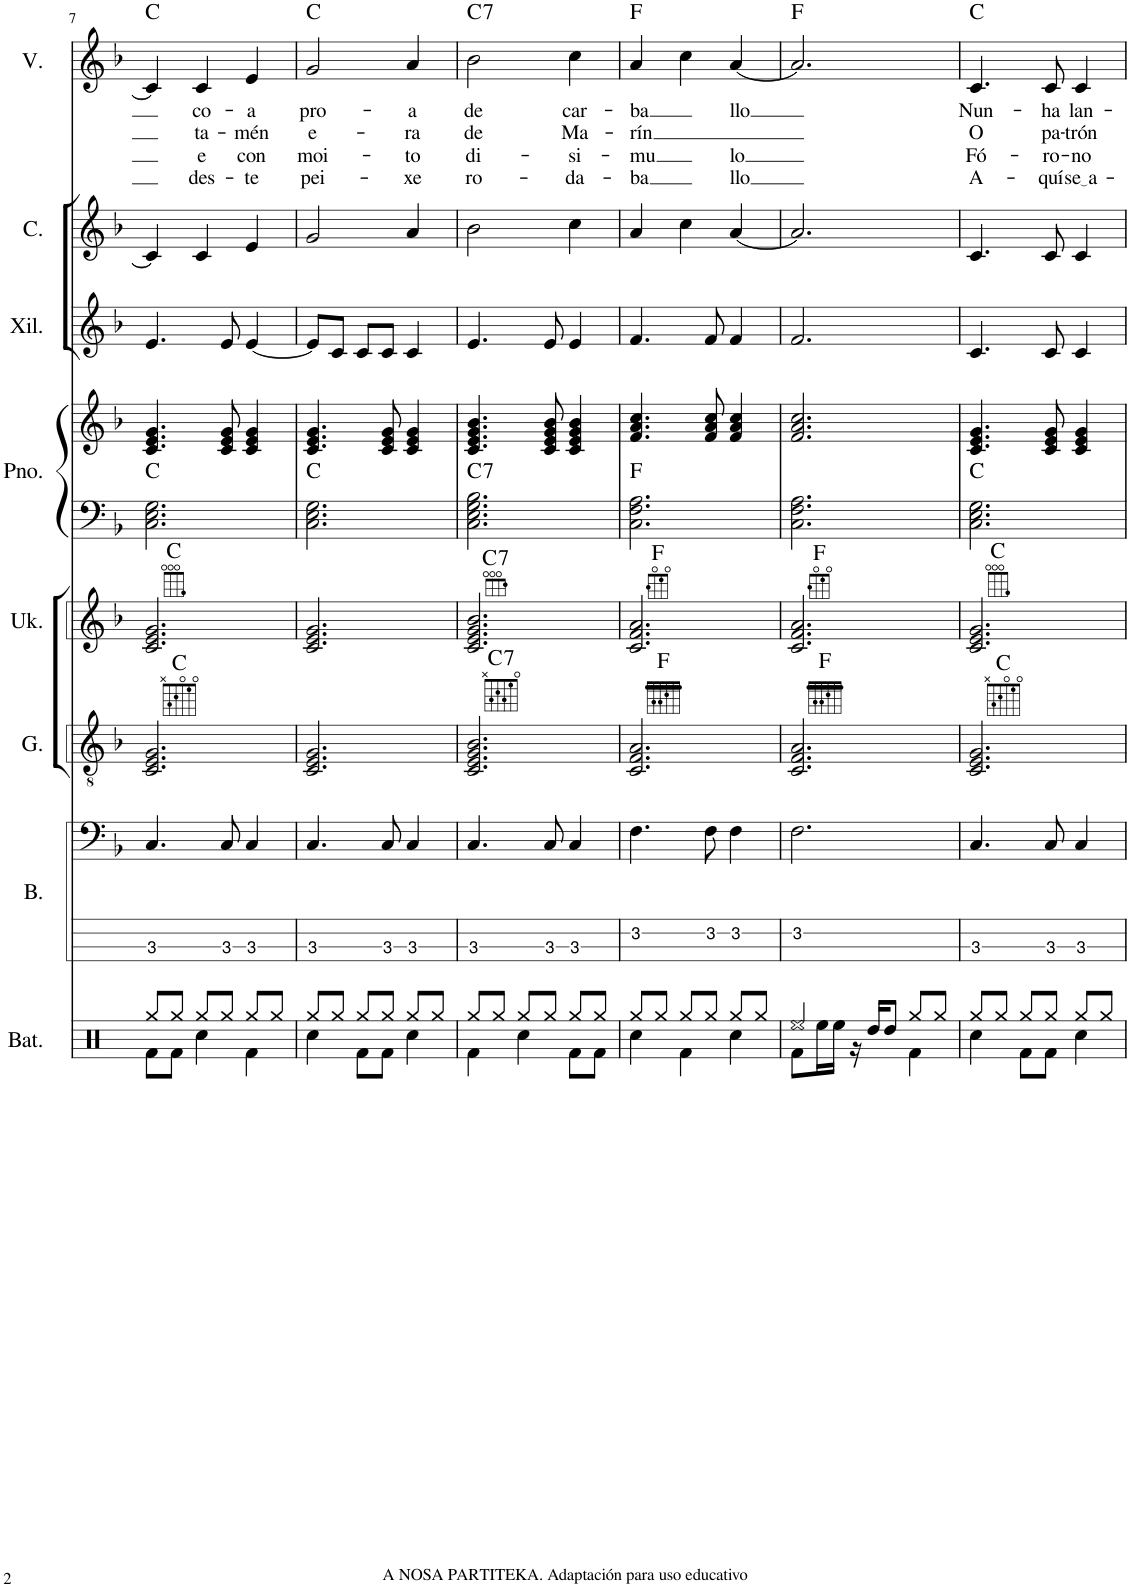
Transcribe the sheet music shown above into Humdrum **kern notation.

**kern	**kern	**kern	**kern	**harte	**kern	**harte	**kern	**kern	**harte	**kern	**kern	**kern	**text	**text	**text	**text	**harte
*part8	*part7	*part7	*part6	*part6	*part5	*part5	*part4	*part4	*part4	*part3	*part2	*part1	*part1	*part1	*part1	*part1	*part1
*staff10	*staff9	*staff8	*staff7	*	*staff6	*	*staff5	*staff4	*	*staff3	*staff2	*staff1	*staff1	*staff1	*staff1	*staff1	*
*I"Batería	*I"Baixo	*	*I"Guitarra	*	*I"Ukelele	*	*I"Piano	*	*	*I"Xilófono	*I"Carillón	*I"Voz	*	*	*	*	*
*I'Bat.	*I'B.	*	*I'G.	*	*I'Uk.	*	*I'Pno.	*	*	*I'Xil.	*I'C.	*I'V.	*	*	*	*	*
!!LO:PB:g=z
*clefX	*	*clefF4	*clefGv2	*	*clefG2	*	*clefF4	*clefG2	*	*clefG2	*clefG2	*clefG2	*	*	*	*	*
*	*Trd7c12	*Trd7c12	*	*	*	*	*	*	*	*Trd-7c-12	*Trd-14c-24	*	*	*	*	*	*
*k[]	*k[b-]	*k[b-]	*k[b-]	*	*k[b-]	*	*k[b-]	*k[b-]	*	*k[b-]	*k[b-]	*k[b-]	*	*	*	*	*
*M3/4	*M3/4	*M3/4	*M3/4	*	*M3/4	*	*M3/4	*M3/4	*	*M3/4	*M3/4	*M3/4	*	*	*	*	*
=7	=7	=7	=7	=7	=7	=7	=7	=7	=7	=7	=7	=7	=7	=7	=7	=7	=7
*^	*	*	*	*	*	*	*	*	*	*	*	*	*	*	*	*	*
8Rgg/L	8Rf\L	4.C	4.C/	2.C/ 2.E/ 2.G/	C:maj	2.c/ 2.e/ 2.g/	C:maj	2.C\ 2.E\ 2.G\	4.c/ 4.e/ 4.g/	C:maj	4.e/	4c/]	4c/]	.	.	.	.	C:maj
8Rgg/J	8Rf\J	.	.	.	.	.	.	.	.	.	.	.	.	.	.	.	.	.
!	!	!	!	!	!	!	!	!	!	!	!	!	!	!LO:LY:b	!LO:LY:b	!LO:LY:b	!LO:LY:b	!
8Rgg/L	4Rcc\	.	.	.	.	.	.	.	.	.	.	4c/	4c/	co-	ta-	e	-des-	.
8Rgg/J	.	8C	8C/	.	.	.	.	.	8c/ 8e/ 8g/	.	8e/	.	.	.	.	.	.	.
!	!	!	!	!	!	!	!	!	!	!	!	!	!	!LO:LY:b	!LO:LY:b	!LO:LY:b	!LO:LY:b	!
8Rgg/L	4Rf\	4C	4C/	.	.	.	.	.	4c/ 4e/ 4g/	.	[4e/	4e/	4e/	-a	-mén	con	-te	.
8Rgg/J	.	.	.	.	.	.	.	.	.	.	.	.	.	.	.	.	.	.
=8	=8	=8	=8	=8	=8	=8	=8	=8	=8	=8	=8	=8	=8	=8	=8	=8	=8	=8
!	!	!	!	!	!	!	!	!	!	!	!	!	!	!LO:LY:b	!LO:LY:b	!LO:LY:b	!LO:LY:b	!
8Rgg/L	4Rcc\	4.C	4.C/	2.C/ 2.E/ 2.G/	.	2.c/ 2.e/ 2.g/	.	2.C\ 2.E\ 2.G\	4.c/ 4.e/ 4.g/	C:maj	8e/L]	2g/	2g/	pro-	e-	moi-	pei-	C:maj
8Rgg/J	.	.	.	.	.	.	.	.	.	.	8c/J	.	.	.	.	.	.	.
8Rgg/L	8Rf\L	.	.	.	.	.	.	.	.	.	8c/L	.	.	.	.	.	.	.
8Rgg/J	8Rf\J	8C	8C/	.	.	.	.	.	8c/ 8e/ 8g/	.	8c/J	.	.	.	.	.	.	.
!	!	!	!	!	!	!	!	!	!	!	!	!	!	!LO:LY:b	!LO:LY:b	!LO:LY:b	!LO:LY:b	!
8Rgg/L	4Rcc\	4C	4C/	.	.	.	.	.	4c/ 4e/ 4g/	.	4c/	4a/	4a/	-a	-ra	-to	-xe	.
8Rgg/J	.	.	.	.	.	.	.	.	.	.	.	.	.	.	.	.	.	.
=9	=9	=9	=9	=9	=9	=9	=9	=9	=9	=9	=9	=9	=9	=9	=9	=9	=9	=9
!	!	!	!	!	!LO:H:kt=7	!	!LO:H:kt=7	!	!	!LO:H:kt=7	!	!	!	!LO:LY:b	!LO:LY:b	!LO:LY:b	!LO:LY:b	!LO:H:kt=7
8Rgg/L	4Rf\	4.C	4.C/	2.C/ 2.E/ 2.G/ 2.B-/	C:7	2.c/ 2.e/ 2.g/ 2.b-/	C:7	2.C\ 2.E\ 2.G\ 2.B-\	4.c/ 4.e/ 4.g/ 4.b-/	C:7	4.e/	2b-\	2b-\	de	de	di-	ro-	C:7
8Rgg/J	.	.	.	.	.	.	.	.	.	.	.	.	.	.	.	.	.	.
8Rgg/L	4Rcc\	.	.	.	.	.	.	.	.	.	.	.	.	.	.	.	.	.
8Rgg/J	.	8C	8C/	.	.	.	.	.	8c/ 8e/ 8g/ 8b-/	.	8e/	.	.	.	.	.	.	.
!	!	!	!	!	!	!	!	!	!	!	!	!	!	!LO:LY:b	!LO:LY:b	!LO:LY:b	!LO:LY:b	!
8Rgg/L	8Rf\L	4C	4C/	.	.	.	.	.	4c/ 4e/ 4g/ 4b-/	.	4e/	4cc\	4cc\	car-	Ma-	-si-	-da-	.
8Rgg/J	8Rf\J	.	.	.	.	.	.	.	.	.	.	.	.	.	.	.	.	.
=10	=10	=10	=10	=10	=10	=10	=10	=10	=10	=10	=10	=10	=10	=10	=10	=10	=10	=10
!	!	!	!	!	!	!	!	!	!	!	!	!	!	!LO:LY:b	!LO:LY:b	!LO:LY:b	!LO:LY:b	!
8Rgg/L	4Rcc\	4.F	4.F\	2.C/ 2.F/ 2.A/	F:maj	2.c/ 2.f/ 2.a/	F:maj	2.C\ 2.F\ 2.A\	4.f/ 4.a/ 4.cc/	F:maj	4.f/	4a/	4a/	-ba	-rín	-mu	-ba	F:maj
8Rgg/J	.	.	.	.	.	.	.	.	.	.	.	.	.	.	.	.	.	.
8Rgg/L	4Rf\	.	.	.	.	.	.	.	.	.	.	4cc\	4cc\	.	.	.	.	.
8Rgg/J	.	8F	8F\	.	.	.	.	.	8f/ 8a/ 8cc/	.	8f/	.	.	.	.	.	.	.
!	!	!	!	!	!	!	!	!	!	!	!	!	!	!LO:LY:b	!	!LO:LY:b	!LO:LY:b	!
8Rgg/L	4Rcc\	4F	4F\	.	.	.	.	.	4f/ 4a/ 4cc/	.	4f/	[4a/	[4a/	llo	.	lo	llo	.
8Rgg/J	.	.	.	.	.	.	.	.	.	.	.	.	.	.	.	.	.	.
=11	=11	=11	=11	=11	=11	=11	=11	=11	=11	=11	=11	=11	=11	=11	=11	=11	=11	=11
2Ree/	8Rf\L	2.F	2.F\	2.C/ 2.F/ 2.A/	F:maj	2.c/ 2.f/ 2.a/	F:maj	2.C\ 2.F\ 2.A\	2.f/ 2.a/ 2.cc/	.	2.f/	2.a/]	2.a/]	.	.	.	.	F:maj
.	16Ree\L	.	.	.	.	.	.	.	.	.	.	.	.	.	.	.	.	.
.	16Ree\JJ	.	.	.	.	.	.	.	.	.	.	.	.	.	.	.	.	.
.	16r	.	.	.	.	.	.	.	.	.	.	.	.	.	.	.	.	.
.	16Rdd/KL	.	.	.	.	.	.	.	.	.	.	.	.	.	.	.	.	.
.	8Rdd/J	.	.	.	.	.	.	.	.	.	.	.	.	.	.	.	.	.
8Rgg/L	4Rf\	.	.	.	.	.	.	.	.	.	.	.	.	.	.	.	.	.
8Rgg/J	.	.	.	.	.	.	.	.	.	.	.	.	.	.	.	.	.	.
=12	=12	=12	=12	=12	=12	=12	=12	=12	=12	=12	=12	=12	=12	=12	=12	=12	=12	=12
!	!	!	!	!	!	!	!	!	!	!	!	!	!	!LO:LY:b	!LO:LY:b	!LO:LY:b	!LO:LY:b	!
8Rgg/L	4Rcc\	4.C	4.C/	2.C/ 2.E/ 2.G/	C:maj	2.c/ 2.e/ 2.g/	C:maj	2.C\ 2.E\ 2.G\	4.c/ 4.e/ 4.g/	C:maj	4.c/	4.c/	4.c/	Nun-	O	Fó-	A-	C:maj
8Rgg/J	.	.	.	.	.	.	.	.	.	.	.	.	.	.	.	.	.	.
8Rgg/L	8Rf\L	.	.	.	.	.	.	.	.	.	.	.	.	.	.	.	.	.
!	!	!	!	!	!	!	!	!	!	!	!	!	!	!LO:LY:b	!LO:LY:b	!LO:LY:b	!LO:LY:b	!
8Rgg/J	8Rf\J	8C	8C/	.	.	.	.	.	8c/ 8e/ 8g/	.	8c/	8c/	8c/	-ha	pa-	-ro-	-quí	.
!	!	!	!	!	!	!	!	!	!	!	!	!	!	!LO:LY:b	!LO:LY:b	!LO:LY:b	!LO:LY:b	!
8Rgg/L	4Rcc\	4C	4C/	.	.	.	.	.	4c/ 4e/ 4g/	.	4c/	4c/	4c/	lan-	-trón	-no	se a	.
8Rgg/J	.	.	.	.	.	.	.	.	.	.	.	.	.	.	.	.	.	.
*v	*v	*	*	*	*	*	*	*	*	*	*	*	*	*	*	*	*	*
=	=	=	=	=	=	=	=	=	=	=	=	=	=	=	=	=	=
*-	*-	*-	*-	*-	*-	*-	*-	*-	*-	*-	*-	*-	*-	*-	*-	*-	*-
